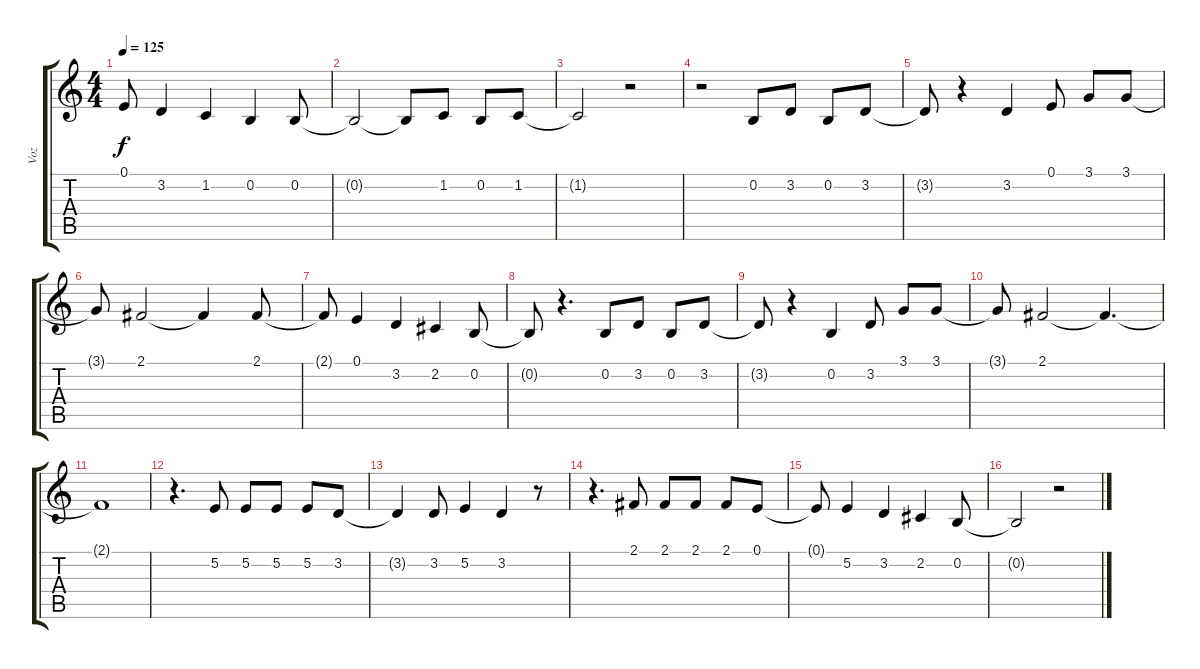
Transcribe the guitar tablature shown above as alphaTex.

\track ("Voz" "Voz") {instrument lead6voice}
\staff {score tabs}
\tuning (E4 B3 G3 D3 A2 E2) {hide}
\ts (4 4)
\tempo 125
\clef g2
\ks c
0.1.8{dy f} 3.2.4 1.2.4 0.2.4 0.2.8 |
0.2{t}.2 0.2{t}.8 1.2.8 0.2.8 1.2.8 |
1.2{t}.2 r.2 |
r.2 0.2.8 3.2.8 0.2.8 3.2.8 |
3.2{t}.8 r.4 3.2.4 0.1.8 3.1.8 3.1.8 |
3.1{t}.8 2.1.2 2.1{t}.4 2.1.8 |
2.1{t}.8 0.1.4 3.2.4 2.2.4 0.2.8 |
0.2{t}.8 r.4{d} 0.2.8 3.2.8 0.2.8 3.2.8 |
3.2{t}.8 r.4 0.2.4 3.2.8 3.1.8 3.1.8 |
3.1{t}.8 2.1.2 2.1{t}.4{d} |
2.1{t}.1 |
r.4{d} 5.2.8 5.2.8 5.2.8 5.2.8 3.2.8 |
3.2{t}.4 3.2.8 5.2.4 3.2.4 r.8 |
r.4{d} 2.1.8 2.1.8 2.1.8 2.1.8 0.1.8 |
0.1{t}.8 5.2.4 3.2.4 2.2.4 0.2.8 |
0.2{t}.2 r.2
